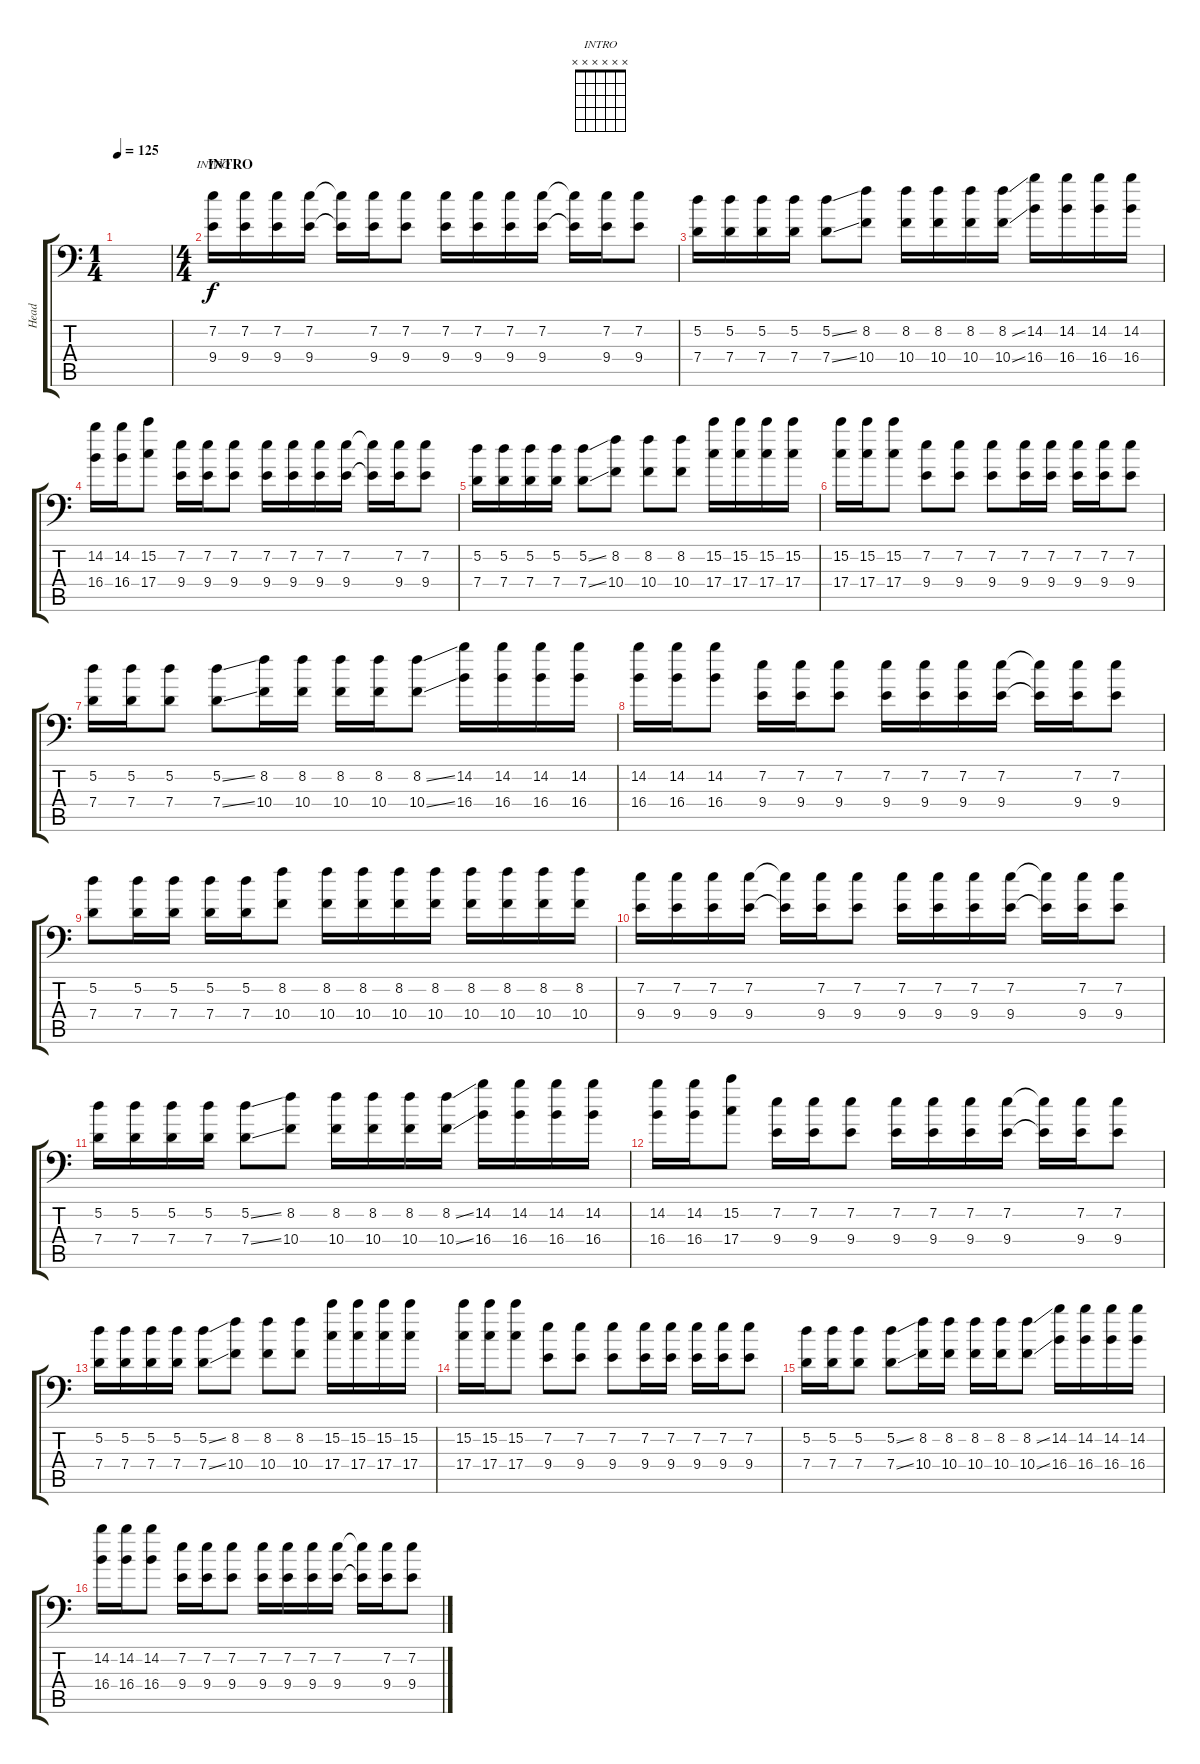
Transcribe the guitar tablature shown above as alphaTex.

\track ("Head" "Head") {instrument overdrivenguitar}
\staff {score tabs}
\tuning (D4 A3 F3 G2 D2 A1) {hide}
\chord ("INTRO" x x x x x x) {firstfret 0}
\ts (1 4)
\tempo 125
\clef f4
\ks c
|
\ts (4 4)
\section ("" "INTRO")
(7.2 9.4).16{ch "INTRO"} (7.2 9.4).16 (7.2 9.4).16 (7.2 9.4).16 (7.2{t} 9.4{t}).16 (7.2 9.4).16 (7.2 9.4).8 (7.2 9.4).16 (7.2 9.4).16 (7.2 9.4).16 (7.2 9.4).16 (7.2{t} 9.4{t}).16 (7.2 9.4).16 (7.2 9.4).8 |
(5.2 7.4).16 (5.2 7.4).16 (5.2 7.4).16 (5.2 7.4).16 (5.2{ss} 7.4{ss}).8 (8.2 10.4).8 (8.2 10.4).16 (8.2 10.4).16 (8.2 10.4).16 (8.2{ss} 10.4{ss}).16 (14.2 16.4).16 (14.2 16.4).16 (14.2 16.4).16 (14.2 16.4).16 |
(14.2 16.4).16 (14.2 16.4).16 (15.2 17.4).8 (7.2 9.4).16 (7.2 9.4).16 (7.2 9.4).8 (7.2 9.4).16 (7.2 9.4).16 (7.2 9.4).16 (7.2 9.4).16 (7.2{t} 9.4{t}).16 (7.2 9.4).16 (7.2 9.4).8 |
(5.2 7.4).16 (5.2 7.4).16 (5.2 7.4).16 (5.2 7.4).16 (5.2{ss} 7.4{ss}).8 (8.2 10.4).8 (8.2 10.4).8 (8.2 10.4).8 (15.2 17.4).16 (15.2 17.4).16 (15.2 17.4).16 (15.2 17.4).16 |
(15.2 17.4).16 (15.2 17.4).16 (15.2 17.4).8 (7.2 9.4).8 (7.2 9.4).8 (7.2 9.4).8 (7.2 9.4).16 (7.2 9.4).16 (7.2 9.4).16 (7.2 9.4).16 (7.2 9.4).8 |
(5.2 7.4).16 (5.2 7.4).16 (5.2 7.4).8 (5.2{ss} 7.4{ss}).8 (8.2 10.4).16 (8.2 10.4).16 (8.2 10.4).16 (8.2 10.4).16 (8.2{ss} 10.4{ss}).8 (14.2 16.4).16 (14.2 16.4).16 (14.2 16.4).16 (14.2 16.4).16 |
(14.2 16.4).16 (14.2 16.4).16 (14.2 16.4).8 (7.2 9.4).16 (7.2 9.4).16 (7.2 9.4).8 (7.2 9.4).16 (7.2 9.4).16 (7.2 9.4).16 (7.2 9.4).16 (7.2{t} 9.4{t}).16 (7.2 9.4).16 (7.2 9.4).8 |
(5.2 7.4).8 (5.2 7.4).16 (5.2 7.4).16 (5.2 7.4).16 (5.2 7.4).16 (8.2 10.4).8 (8.2 10.4).16 (8.2 10.4).16 (8.2 10.4).16 (8.2 10.4).16 (8.2 10.4).16 (8.2 10.4).16 (8.2 10.4).16 (8.2 10.4).16 |
(7.2 9.4).16 (7.2 9.4).16 (7.2 9.4).16 (7.2 9.4).16 (7.2{t} 9.4{t}).16 (7.2 9.4).16 (7.2 9.4).8 (7.2 9.4).16 (7.2 9.4).16 (7.2 9.4).16 (7.2 9.4).16 (7.2{t} 9.4{t}).16 (7.2 9.4).16 (7.2 9.4).8 |
(5.2 7.4).16 (5.2 7.4).16 (5.2 7.4).16 (5.2 7.4).16 (5.2{ss} 7.4{ss}).8 (8.2 10.4).8 (8.2 10.4).16 (8.2 10.4).16 (8.2 10.4).16 (8.2{ss} 10.4{ss}).16 (14.2 16.4).16 (14.2 16.4).16 (14.2 16.4).16 (14.2 16.4).16 |
(14.2 16.4).16 (14.2 16.4).16 (15.2 17.4).8 (7.2 9.4).16 (7.2 9.4).16 (7.2 9.4).8 (7.2 9.4).16 (7.2 9.4).16 (7.2 9.4).16 (7.2 9.4).16 (7.2{t} 9.4{t}).16 (7.2 9.4).16 (7.2 9.4).8 |
(5.2 7.4).16 (5.2 7.4).16 (5.2 7.4).16 (5.2 7.4).16 (5.2{ss} 7.4{ss}).8 (8.2 10.4).8 (8.2 10.4).8 (8.2 10.4).8 (15.2 17.4).16 (15.2 17.4).16 (15.2 17.4).16 (15.2 17.4).16 |
(15.2 17.4).16 (15.2 17.4).16 (15.2 17.4).8 (7.2 9.4).8 (7.2 9.4).8 (7.2 9.4).8 (7.2 9.4).16 (7.2 9.4).16 (7.2 9.4).16 (7.2 9.4).16 (7.2 9.4).8 |
(5.2 7.4).16 (5.2 7.4).16 (5.2 7.4).8 (5.2{ss} 7.4{ss}).8 (8.2 10.4).16 (8.2 10.4).16 (8.2 10.4).16 (8.2 10.4).16 (8.2{ss} 10.4{ss}).8 (14.2 16.4).16 (14.2 16.4).16 (14.2 16.4).16 (14.2 16.4).16 |
(14.2 16.4).16 (14.2 16.4).16 (14.2 16.4).8 (7.2 9.4).16 (7.2 9.4).16 (7.2 9.4).8 (7.2 9.4).16 (7.2 9.4).16 (7.2 9.4).16 (7.2 9.4).16 (7.2{t} 9.4{t}).16 (7.2 9.4).16 (7.2 9.4).8
